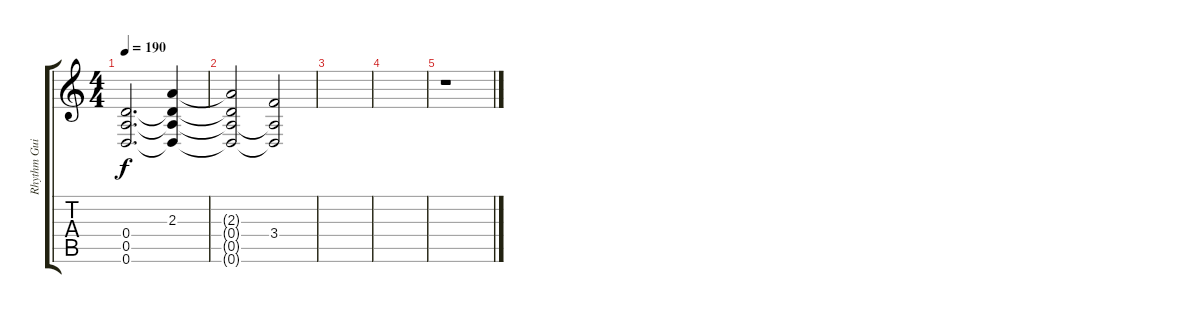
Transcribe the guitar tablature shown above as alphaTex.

\track ("Rhythm Guitar" "Rhythm Gui") {instrument distortionguitar}
\staff {score tabs}
\tuning (E4 B3 G3 D3 A2 D2) {hide}
\ts (4 4)
\tempo 190
\clef g2
\ks c
(0.4 0.5 0.6).2{d dy f} (2.3 0.4{t} 0.5{t} 0.6{t}).4 |
(2.3{t} 0.4{t} 0.5{t} 0.6{t}).2 (3.4 0.5{t} 0.6{t}).2 |
|
|
r.1
